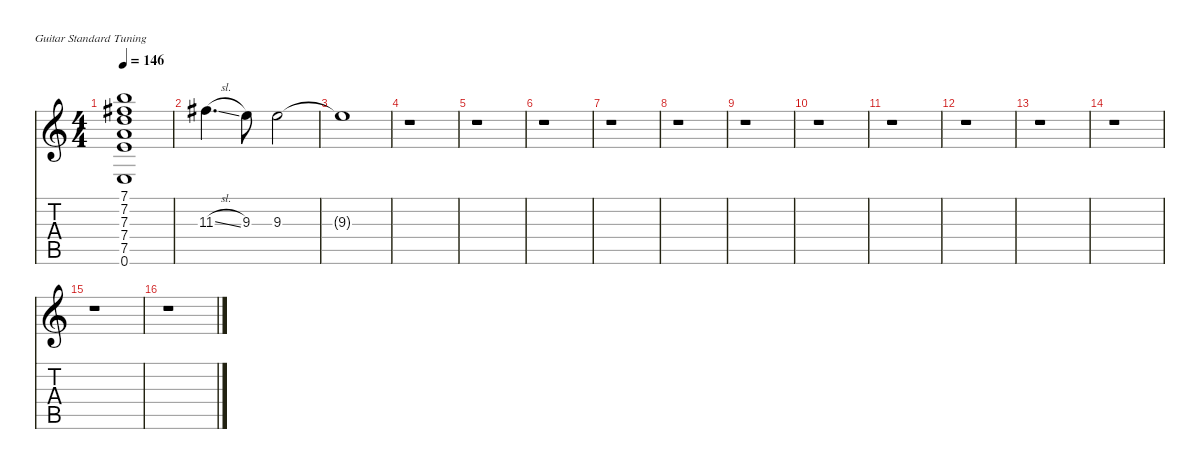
\defaultSystemsLayout 4
\hideDynamics
\bracketExtendMode nobrackets
\singleTrackTrackNamePolicy hidden
\multiTrackTrackNamePolicy hidden
\firstSystemTrackNameMode fullname
\firstSystemTrackNameOrientation horizontal
\otherSystemsTrackNameOrientation horizontal
\track ("Guitar 2" "od.guit.") {instrument overdrivenguitar}
\staff {score tabs}
\tuning (E4 B3 G3 D3 A2 E2)
\ts (4 4)
\tempo 146
\clef g2
\ks c
(7.1{t} 7.2{t acc #} 7.3{t} 7.4{t} 7.5{t} 0.6{t}).1{dy f beam Up} |
11.3{sl acc #}.4{d beam Down} 9.3.8{beam Down} 9.3.2{beam Down} |
9.3{t}.1{beam Down} |
r.1{beam Down} |
r.1{beam Down} |
r.1{beam Down} |
r.1{beam Down} |
r.1{beam Down} |
r.1{beam Down} |
r.1{beam Down} |
r.1{beam Down} |
r.1{beam Down} |
r.1{beam Down} |
r.1{beam Down} |
r.1{beam Down} |
r.1{beam Down}
